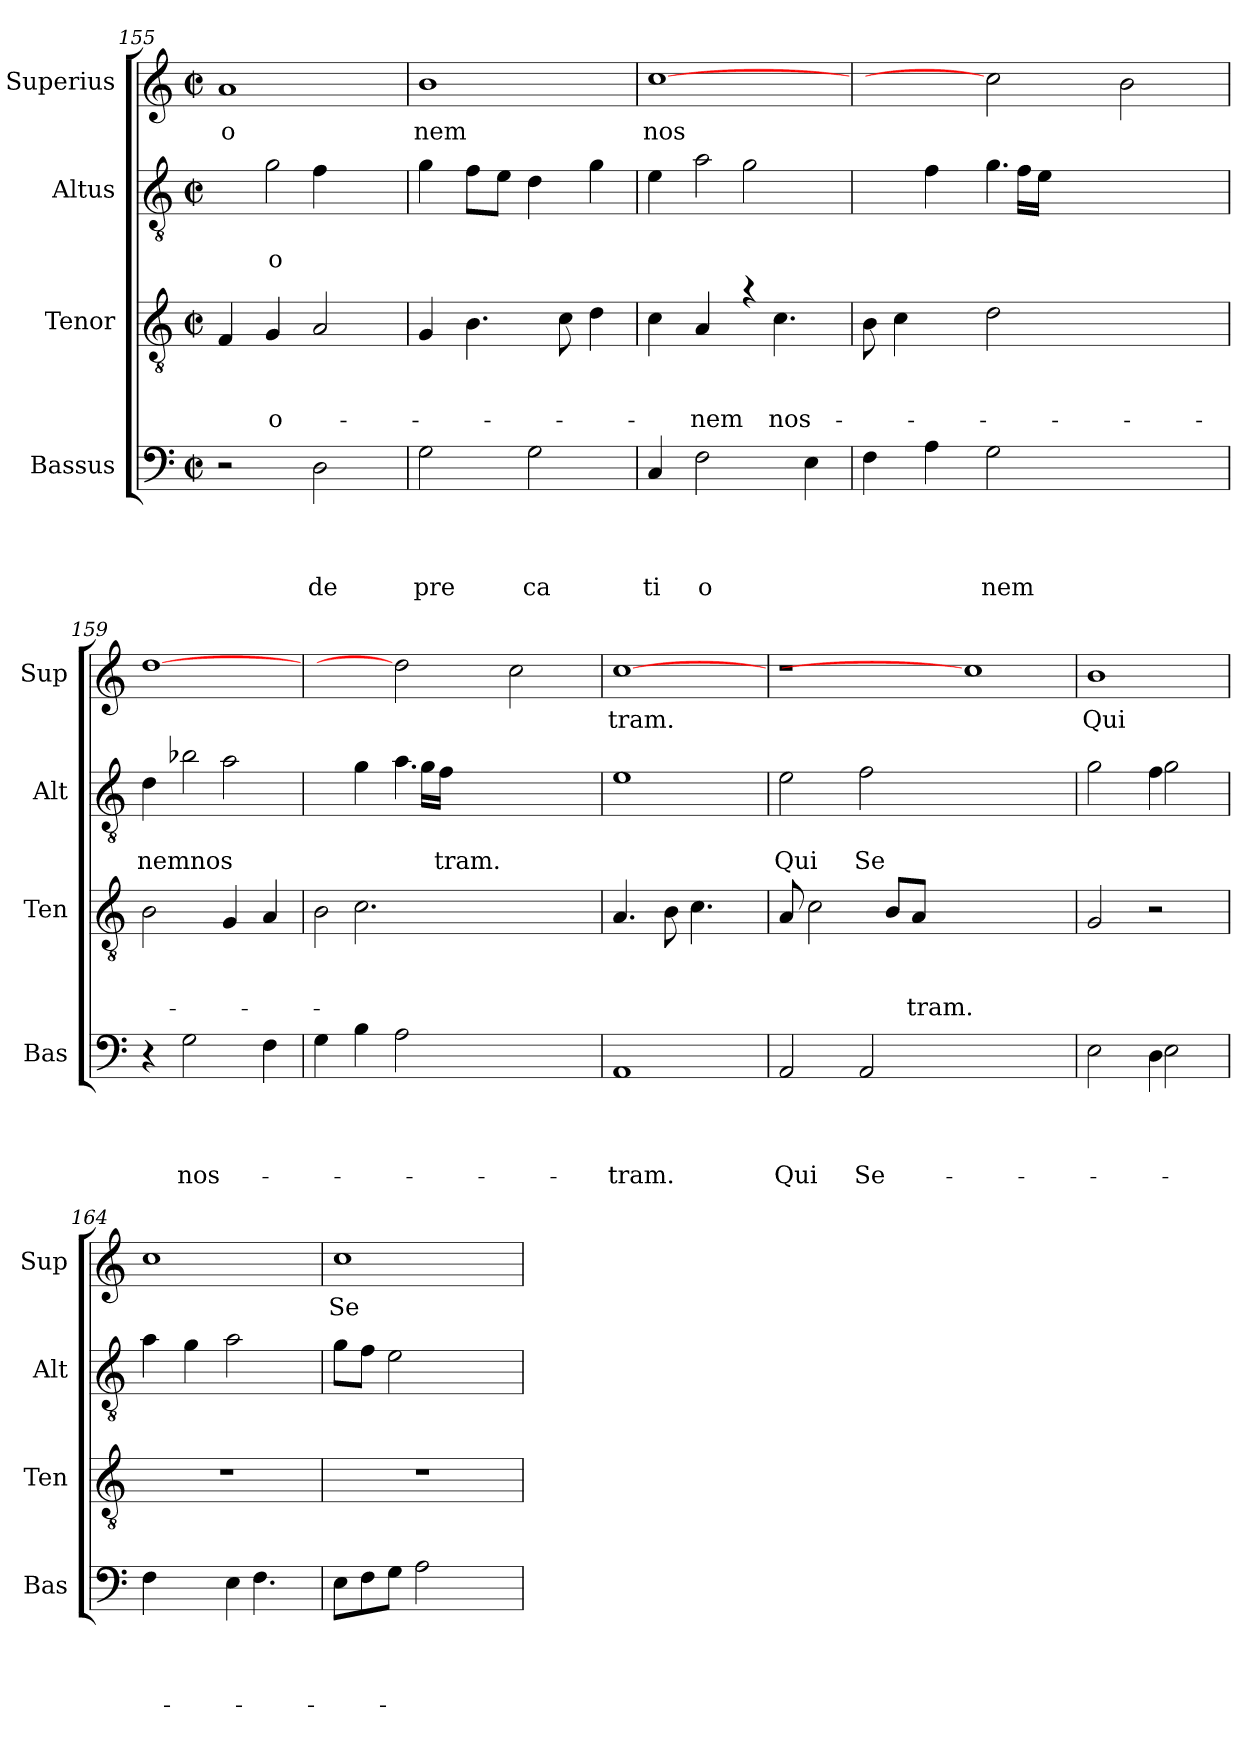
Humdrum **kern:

**kern	**text	**text	**text	**text	**kern	**text	**text	**text	**kern	**text	**text	**kern	**text
*part4	*part4	*part4	*part4	*part4	*part3	*part3	*part3	*part3	*part2	*part2	*part2	*part1	*part1
*staff4	*staff4	*staff4	*staff4	*staff4	*staff3	*staff3	*staff3	*staff3	*staff2	*staff2	*staff2	*staff1	*staff1
*I"Bassus	*	*	*	*	*I"Tenor	*	*	*	*I"Altus	*	*	*I"Superius	*
*I'Bas	*	*	*	*	*I'Ten	*	*	*	*I'Alt	*	*	*I'Sup	*
*clefF4	*	*	*	*	*clefGv2	*	*	*	*clefGv2	*	*	*clefG2	*
*k[]	*	*	*	*	*k[]	*	*	*	*k[]	*	*	*k[]	*
*C:	*	*	*	*	*C:	*	*	*	*C:	*	*	*C:	*
*M2/2	*	*	*	*	*M2/2	*	*	*	*M2/2	*	*	*M2/2	*
*met(c|)	*	*	*	*	*met(c|)	*	*	*	*met(c|)	*	*	*met(c|)	*
=155	=155	=155	=155	=155	=155	=155	=155	=155	=155	=155	=155	=155	=155
*	*	*	*	*	*	*	*	*	*^	*	*	*	*
!	!	!	!	!	!	!	!	!	!	!	!	!	!	!LO:LY:b
2r	.	.	.	.	4F/	.	.	.	4ryy	2ryy	.	.	1a	o
!	!	!	!	!	!	!	!	!LO:LY:b	!	!	!	!LO:LY:b	!	!
.	.	.	.	.	4G/	.	.	-o-	2g\	.	.	o	.	.
!	!	!	!	!LO:LY:b	!	!	!	!	!	!	!	!	!	!
2D\	.	.	.	de	2A/	.	.	.	.	4f\	.	.	.	.
.	.	.	.	.	.	.	.	.	4ryy	4ryy	.	.	.	.
=156	=156	=156	=156	=156	=156	=156	=156	=156	=156	=156	=156	=156	=156	=156
!	!	!	!	!LO:LY:b	!	!	!	!	!	!	!	!	!	!LO:LY:b
*	*	*	*	*	*	*	*	*	*v	*v	*	*	*	*
2G\	.	.	.	pre	4G/	.	.	.	4g\	.	.	1b	nem
.	.	.	.	.	4.B\	.	.	.	8f\L	.	.	.	.
.	.	.	.	.	.	.	.	.	8e\J	.	.	.	.
!	!	!	!	!LO:LY:b	!	!	!	!	!	!	!	!	!
2G\	.	.	.	ca	.	.	.	.	4d\	.	.	.	.
.	.	.	.	.	8c\	.	.	.	.	.	.	.	.
.	.	.	.	.	4d\	.	.	.	4g\	.	.	.	.
=157	=157	=157	=157	=157	=157	=157	=157	=157	=157	=157	=157	=157	=157
!	!	!	!	!LO:LY:b	!	!	!	!	!	!	!	!	!LO:LY:b
*	*	*	*	*	*^	*	*	*	*^	*	*	*	*
4C/	.	.	.	ti	4c\	2ryy	.	.	.	4e\	2ryy	.	.	[1cc	nos
!	!	!	!	!LO:LY:b	!	!	!	!	!LO:LY:b	!	!	!	!	!	!
2F\	.	.	.	o	4A/	.	.	.	-nem	2a\	.	.	.	.	.
.	.	.	.	.	4ra	8ryy	.	.	.	.	2g\	.	.	.	.
!	!	!	!	!	!	!	!	!	!LO:LY:b	!	!	!	!	!	!
.	.	.	.	.	.	4.c\	.	.	nos-	.	.	.	.	.	.
4E\	.	.	.	.	4ryy	.	.	.	.	4ryy	.	.	.	.	.
*	*	*	*	*	*v	*v	*	*	*	*	*	*	*	*	*
=158	=158	=158	=158	=158	=158	=158	=158	=158	=158	=158	=158	=158	=158	=158
4F\	.	.	.	.	8B\	.	.	.	4ryy	2ryy	.	.	2ryy	.
.	.	.	.	.	4c\	.	.	.	.	.	.	.	.	.
4A\	.	.	.	.	.	.	.	.	4f\	.	.	.	.	.
.	.	.	.	.	8ryy	.	.	.	.	.	.	.	.	.
!	!	!	!	!LO:LY:b	!	!	!	!	!	!	!	!	!	!
2G\	.	.	.	nem	2d\	.	.	.	4.g\	8ryy	.	.	2cc]	.
.	.	.	.	.	.	.	.	.	.	16f\LL	.	.	.	.
.	.	.	.	.	.	.	.	.	.	16e\JJ	.	.	.	.
.	.	.	.	.	.	.	.	.	.	2ryy	.	.	.	.
.	.	.	.	.	.	.	.	.	2ryy	.	.	.	.	.
2ryy	.	.	.	.	2ryy	.	.	.	.	.	.	.	2b\	.
.	.	.	.	.	.	.	.	.	.	8ryy	.	.	.	.
.	.	.	.	.	.	.	.	.	8ryy	8ryy	.	.	.	.
!!LO:PB:g=z
=159	=159	=159	=159	=159	=159	=159	=159	=159	=159	=159	=159	=159	=159	=159
!	!	!	!	!	!	!	!	!	!	!	!	!LO:LY:b	!	!
4r	.	.	.	.	2B\	.	.	.	4d\	2ryy	.	nemnos	[1dd	.
!	!	!	!	!LO:LY:b	!	!	!	!	!	!	!	!	!	!
2G\	.	.	.	nos-	.	.	.	.	2b-X\	.	.	.	.	.
.	.	.	.	.	4G/	.	.	.	.	2a\	.	.	.	.
4F\	.	.	.	.	4A/	.	.	.	4ryy	.	.	.	.	.
=160	=160	=160	=160	=160	=160	=160	=160	=160	=160	=160	=160	=160	=160	=160
*	*	*	*	*	*^	*	*	*	*	*	*	*	*	*
4G\	.	.	.	.	2B\	4ryy	.	.	.	4ryy	2ryy	.	.	2ryy	.
4B\	.	.	.	.	.	2.c\	.	.	.	4g\	.	.	.	.	.
2A\	.	.	.	.	2ryy	.	.	.	.	4.a\	8ryy	.	.	2dd]	.
.	.	.	.	.	.	.	.	.	.	.	16g\LL	.	.	.	.
!	!	!	!	!	!	!	!	!	!	!	!	!	!LO:LY:b	!	!
.	.	.	.	.	.	.	.	.	.	.	16f\JJ	.	tram.	.	.
.	.	.	.	.	.	.	.	.	.	.	2ryy	.	.	.	.
.	.	.	.	.	.	.	.	.	.	2ryy	.	.	.	.	.
2ryy	.	.	.	.	2ryy	2ryy	.	.	.	.	.	.	.	2cc\	.
.	.	.	.	.	.	.	.	.	.	.	8ryy	.	.	.	.
.	.	.	.	.	.	.	.	.	.	8ryy	8ryy	.	.	.	.
*	*	*	*	*	*v	*v	*	*	*	*	*	*	*	*	*
=161	=161	=161	=161	=161	=161	=161	=161	=161	=161	=161	=161	=161	=161	=161
!	!	!	!	!LO:LY:b	!	!	!	!	!	!	!	!	!	!LO:LY:b
*	*	*	*	*	*	*	*	*	*v	*v	*	*	*	*
1AA	.	.	.	-tram.	4.A/	.	.	.	1e	.	.	[1cc	tram.
.	.	.	.	.	8B\	.	.	.	.	.	.	.	.
.	.	.	.	.	4.c\	.	.	.	.	.	.	.	.
.	.	.	.	.	8ryy	.	.	.	.	.	.	.	.
=162	=162	=162	=162	=162	=162	=162	=162	=162	=162	=162	=162	=162	=162
!	!	!	!	!LO:LY:b	!	!	!	!	!	!	!LO:LY:b	!	!
2AA/	.	.	.	Qui	8A/	.	.	.	2e\	.	Qui	1r	.
.	.	.	.	.	2c\	.	.	.	.	.	.	.	.
!	!	!	!	!LO:LY:b	!	!	!	!	!	!	!LO:LY:b	!	!
2AA/	.	.	.	Se-	.	.	.	.	2f\	.	Se	.	.
.	.	.	.	.	8B/L	.	.	.	.	.	.	.	.
!	!	!	!	!	!	!	!	!LO:LY:b	!	!	!	!	!
.	.	.	.	.	8A/J	.	.	-tram.	.	.	.	.	.
.	.	.	.	.	1ryy	.	.	.	.	.	.	.	.
1ryy	.	.	.	.	.	.	.	.	1ryy	.	.	1cc]	.
.	.	.	.	.	8ryy	.	.	.	.	.	.	.	.
=163	=163	=163	=163	=163	=163	=163	=163	=163	=163	=163	=163	=163	=163
*^	*	*	*	*	*	*	*	*	*^	*	*	*	*
!	!	!	!	!	!	!	!	!	!	!	!	!	!	!	!LO:LY:b
2E\	2ryy	.	.	.	.	2G/	.	.	.	2g\	2ryy	.	.	1b	Qui
4D\	2E\	.	.	.	.	2r	.	.	.	4f\	2g\	.	.	.	.
4ryy	.	.	.	.	.	.	.	.	.	4ryy	.	.	.	.	.
*	*	*	*	*	*	*	*	*	*	*v	*v	*	*	*	*
=164	=164	=164	=164	=164	=164	=164	=164	=164	=164	=164	=164	=164	=164	=164
4F\	2ryy	.	.	.	.	1r	.	.	.	4a\	.	.	1cc	.
4ryy	.	.	.	.	.	.	.	.	.	4g\	.	.	.	.
4E\	8ryy	.	.	.	.	.	.	.	.	2a\	.	.	.	.
.	4.F\	.	.	.	.	.	.	.	.	.	.	.	.	.
4ryy	.	.	.	.	.	.	.	.	.	.	.	.	.	.
*v	*v	*	*	*	*	*	*	*	*	*	*	*	*	*
=165	=165	=165	=165	=165	=165	=165	=165	=165	=165	=165	=165	=165	=165
!	!	!	!	!	!	!	!	!	!	!	!	!	!LO:LY:b
8E\L	.	.	.	.	1r	.	.	.	8g\L	.	.	1cc	Se-
8F\	.	.	.	.	.	.	.	.	8f\J	.	.	.	.
8G\J	.	.	.	.	.	.	.	.	2e\	.	.	.	.
2A\	.	.	.	.	.	.	.	.	.	.	.	.	.
.	.	.	.	.	.	.	.	.	4ryy	.	.	.	.
8ryy	.	.	.	.	.	.	.	.	.	.	.	.	.
=	=	=	=	=	=	=	=	=	=	=	=	=	=
*-	*-	*-	*-	*-	*-	*-	*-	*-	*-	*-	*-	*-	*-
